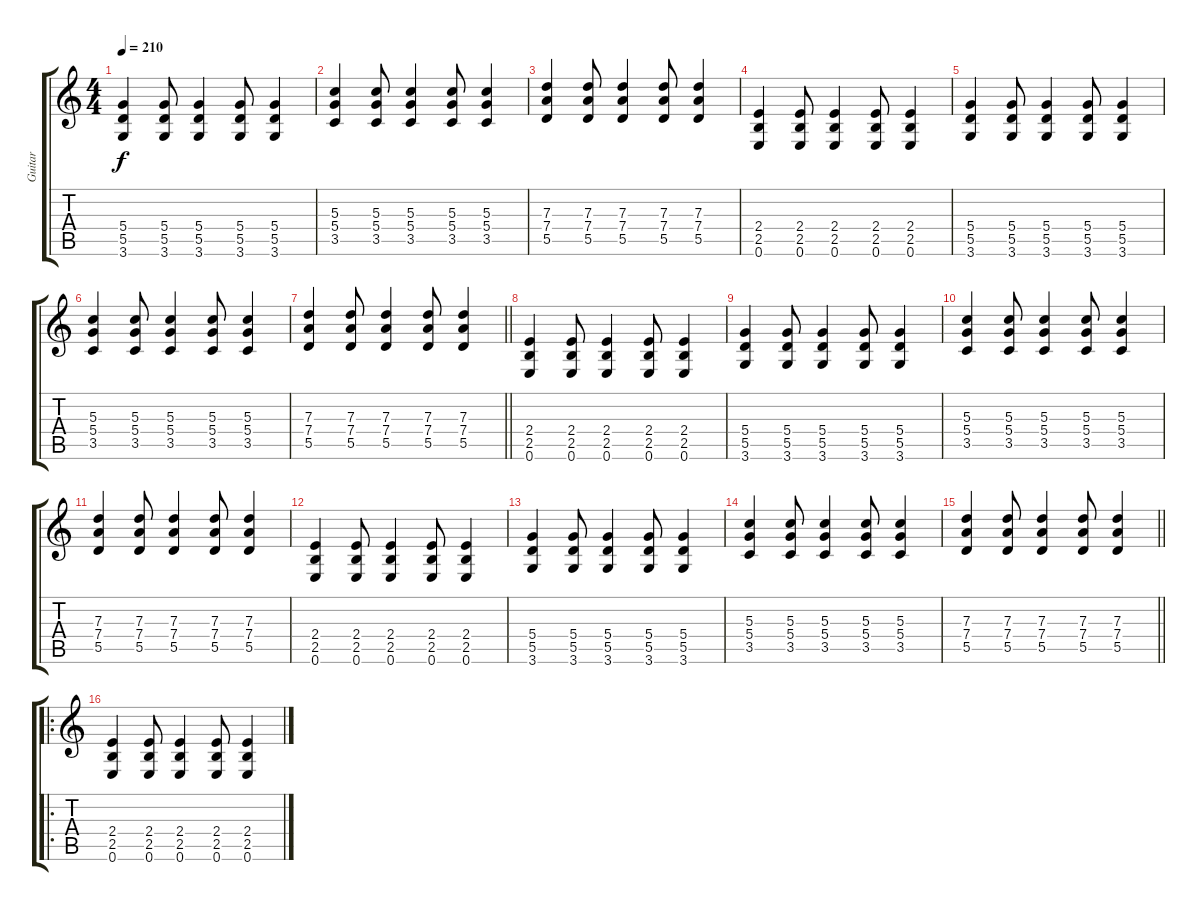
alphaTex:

\track ("Guitar" "Guitar") {instrument overdrivenguitar}
\staff {score tabs}
\tuning (E4 B3 G3 D3 A2 E2) {hide}
\ts (4 4)
\tempo 210
\clef g2
\ks c
(5.4 5.5 3.6).4{dy f} (5.4 5.5 3.6).8 (5.4 5.5 3.6).4 (5.4 5.5 3.6).8 (5.4 5.5 3.6).4 |
(5.3 5.4 3.5).4 (5.3 5.4 3.5).8 (5.3 5.4 3.5).4 (5.3 5.4 3.5).8 (5.3 5.4 3.5).4 |
(7.3 7.4 5.5).4 (7.3 7.4 5.5).8 (7.3 7.4 5.5).4 (7.3 7.4 5.5).8 (7.3 7.4 5.5).4 |
(2.4 2.5 0.6).4 (2.4 2.5 0.6).8 (2.4 2.5 0.6).4 (2.4 2.5 0.6).8 (2.4 2.5 0.6).4 |
(5.4 5.5 3.6).4 (5.4 5.5 3.6).8 (5.4 5.5 3.6).4 (5.4 5.5 3.6).8 (5.4 5.5 3.6).4 |
(5.3 5.4 3.5).4 (5.3 5.4 3.5).8 (5.3 5.4 3.5).4 (5.3 5.4 3.5).8 (5.3 5.4 3.5).4 |
\barLineRight lightlight
(7.3 7.4 5.5).4 (7.3 7.4 5.5).8 (7.3 7.4 5.5).4 (7.3 7.4 5.5).8 (7.3 7.4 5.5).4 |
(2.4 2.5 0.6).4 (2.4 2.5 0.6).8 (2.4 2.5 0.6).4 (2.4 2.5 0.6).8 (2.4 2.5 0.6).4 |
(5.4 5.5 3.6).4 (5.4 5.5 3.6).8 (5.4 5.5 3.6).4 (5.4 5.5 3.6).8 (5.4 5.5 3.6).4 |
(5.3 5.4 3.5).4 (5.3 5.4 3.5).8 (5.3 5.4 3.5).4 (5.3 5.4 3.5).8 (5.3 5.4 3.5).4 |
(7.3 7.4 5.5).4 (7.3 7.4 5.5).8 (7.3 7.4 5.5).4 (7.3 7.4 5.5).8 (7.3 7.4 5.5).4 |
(2.4 2.5 0.6).4 (2.4 2.5 0.6).8 (2.4 2.5 0.6).4 (2.4 2.5 0.6).8 (2.4 2.5 0.6).4 |
(5.4 5.5 3.6).4 (5.4 5.5 3.6).8 (5.4 5.5 3.6).4 (5.4 5.5 3.6).8 (5.4 5.5 3.6).4 |
(5.3 5.4 3.5).4 (5.3 5.4 3.5).8 (5.3 5.4 3.5).4 (5.3 5.4 3.5).8 (5.3 5.4 3.5).4 |
\barLineRight lightlight
(7.3 7.4 5.5).4 (7.3 7.4 5.5).8 (7.3 7.4 5.5).4 (7.3 7.4 5.5).8 (7.3 7.4 5.5).4 |
\ro
(2.4 2.5 0.6).4 (2.4 2.5 0.6).8 (2.4 2.5 0.6).4 (2.4 2.5 0.6).8 (2.4 2.5 0.6).4
